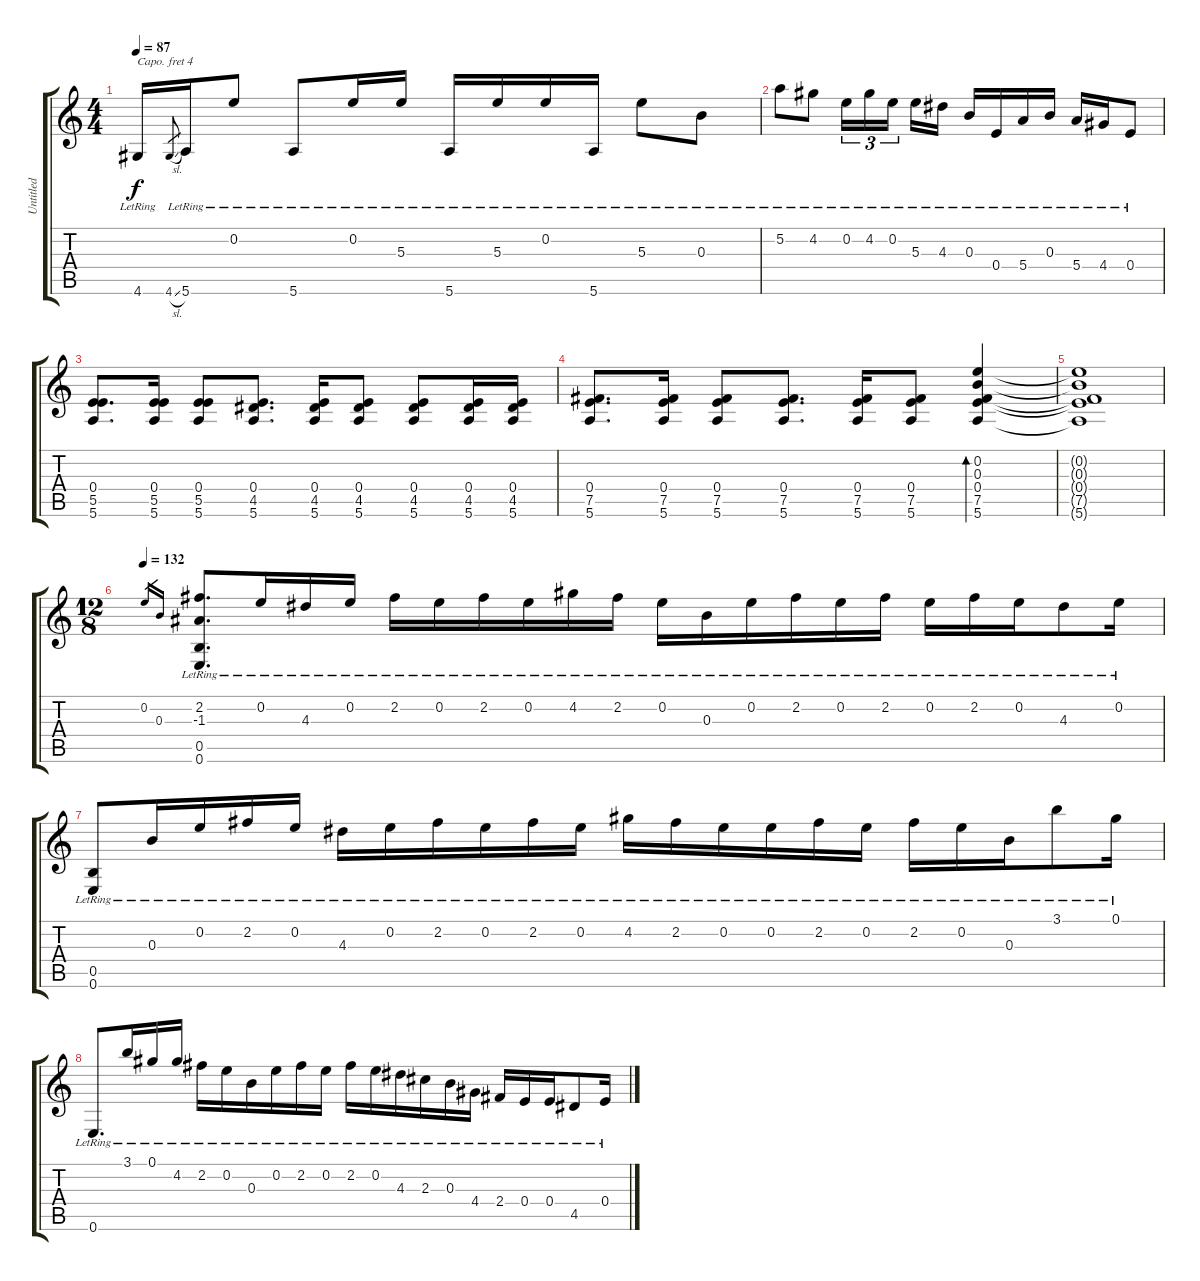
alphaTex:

\track ("Untitled" "Untitled") {instrument acousticguitarsteel}
\staff {score tabs}
\capo 4
\tuning (E4 C4 G3 C3 G2 C2) {hide}
\ts (4 4)
\tempo 87
\clef g2
\ks c
4.6{lr}.16{dy f} 4.6{sl}.8{gr} 5.6{lr}.16 0.2{lr}.8 5.6{lr}.8 0.2{lr}.16 5.3{lr}.16 5.6{lr}.16 5.3{lr}.16 0.2{lr}.16 5.6{lr}.16 5.3{lr}.8 0.3{lr}.8 |
5.2{lr}.8 4.2{lr}.8 0.2{lr}.16{tu (3 2)} 4.2{lr}.16{tu (3 2)} 0.2{lr}.16{tu (3 2) beam splitsecondary} 5.3{lr}.16 4.3{lr}.16 0.3{lr}.16 0.4{lr}.16 5.4{lr}.16 0.3{lr}.16 5.4{lr}.16 4.4{lr}.16 0.4{lr}.8 |
(0.4 5.5 5.6).8{d} (0.4 5.5 5.6).16 (0.4 5.5 5.6).8 (0.4 4.5 5.6).8{d} (0.4 4.5 5.6).16 (0.4 4.5 5.6).8 (0.4 4.5 5.6).8 (0.4 4.5 5.6).16 (0.4 4.5 5.6).16 |
(0.4 7.5 5.6).8{d} (0.4 7.5 5.6).16 (0.4 7.5 5.6).8 (0.4 7.5 5.6).8{d} (0.4 7.5 5.6).16 (0.4 7.5 5.6).8 (0.2 0.3 0.4 7.5 5.6).4{bd 30} |
(0.2{t} 0.3{t} 0.4{t} 7.5{t} 5.6{t}).1 |
\ts (12 8)
\tempo 132
0.2.16{gr} 0.3.16{gr} (2.2{lr} -1.3 0.5{lr} 0.6{lr}).8{d} 0.2{lr}.16 4.3{lr}.16 0.2{lr}.16 2.2{lr}.16 0.2{lr}.16 2.2{lr}.16 0.2{lr}.16 4.2{lr}.16 2.2{lr}.16 0.2{lr}.16 0.3{lr}.16 0.2{lr}.16 2.2{lr}.16 0.2{lr}.16 2.2{lr}.16 0.2{lr}.16 2.2{lr}.16 0.2{lr}.16 4.3{lr}.8 0.2{lr}.16 |
(0.5{lr} 0.6{lr}).8 0.3{lr}.16 0.2{lr}.16 2.2{lr}.16 0.2{lr}.16 4.3{lr}.16 0.2{lr}.16 2.2{lr}.16 0.2{lr}.16 2.2{lr}.16 0.2{lr}.16 4.2{lr}.16 2.2{lr}.16 0.2{lr}.16 0.2{lr}.16 2.2{lr}.16 0.2{lr}.16 2.2{lr}.16 0.2{lr}.16 0.3{lr}.16 3.1{lr}.8 0.1{lr}.16 |
0.6{lr}.8{d} 3.1{lr}.16 0.1{lr}.16 4.2{lr}.16 2.2{lr}.16 0.2{lr}.16 0.3{lr}.16 0.2{lr}.16 2.2{lr}.16 0.2{lr}.16 2.2{lr}.16 0.2{lr}.16 4.3{lr}.16 2.3{lr}.16 0.3{lr}.16 4.4{lr}.16 2.4{lr}.16 0.4{lr}.16 0.4{lr}.16 4.5{lr}.8 0.4{lr}.16
